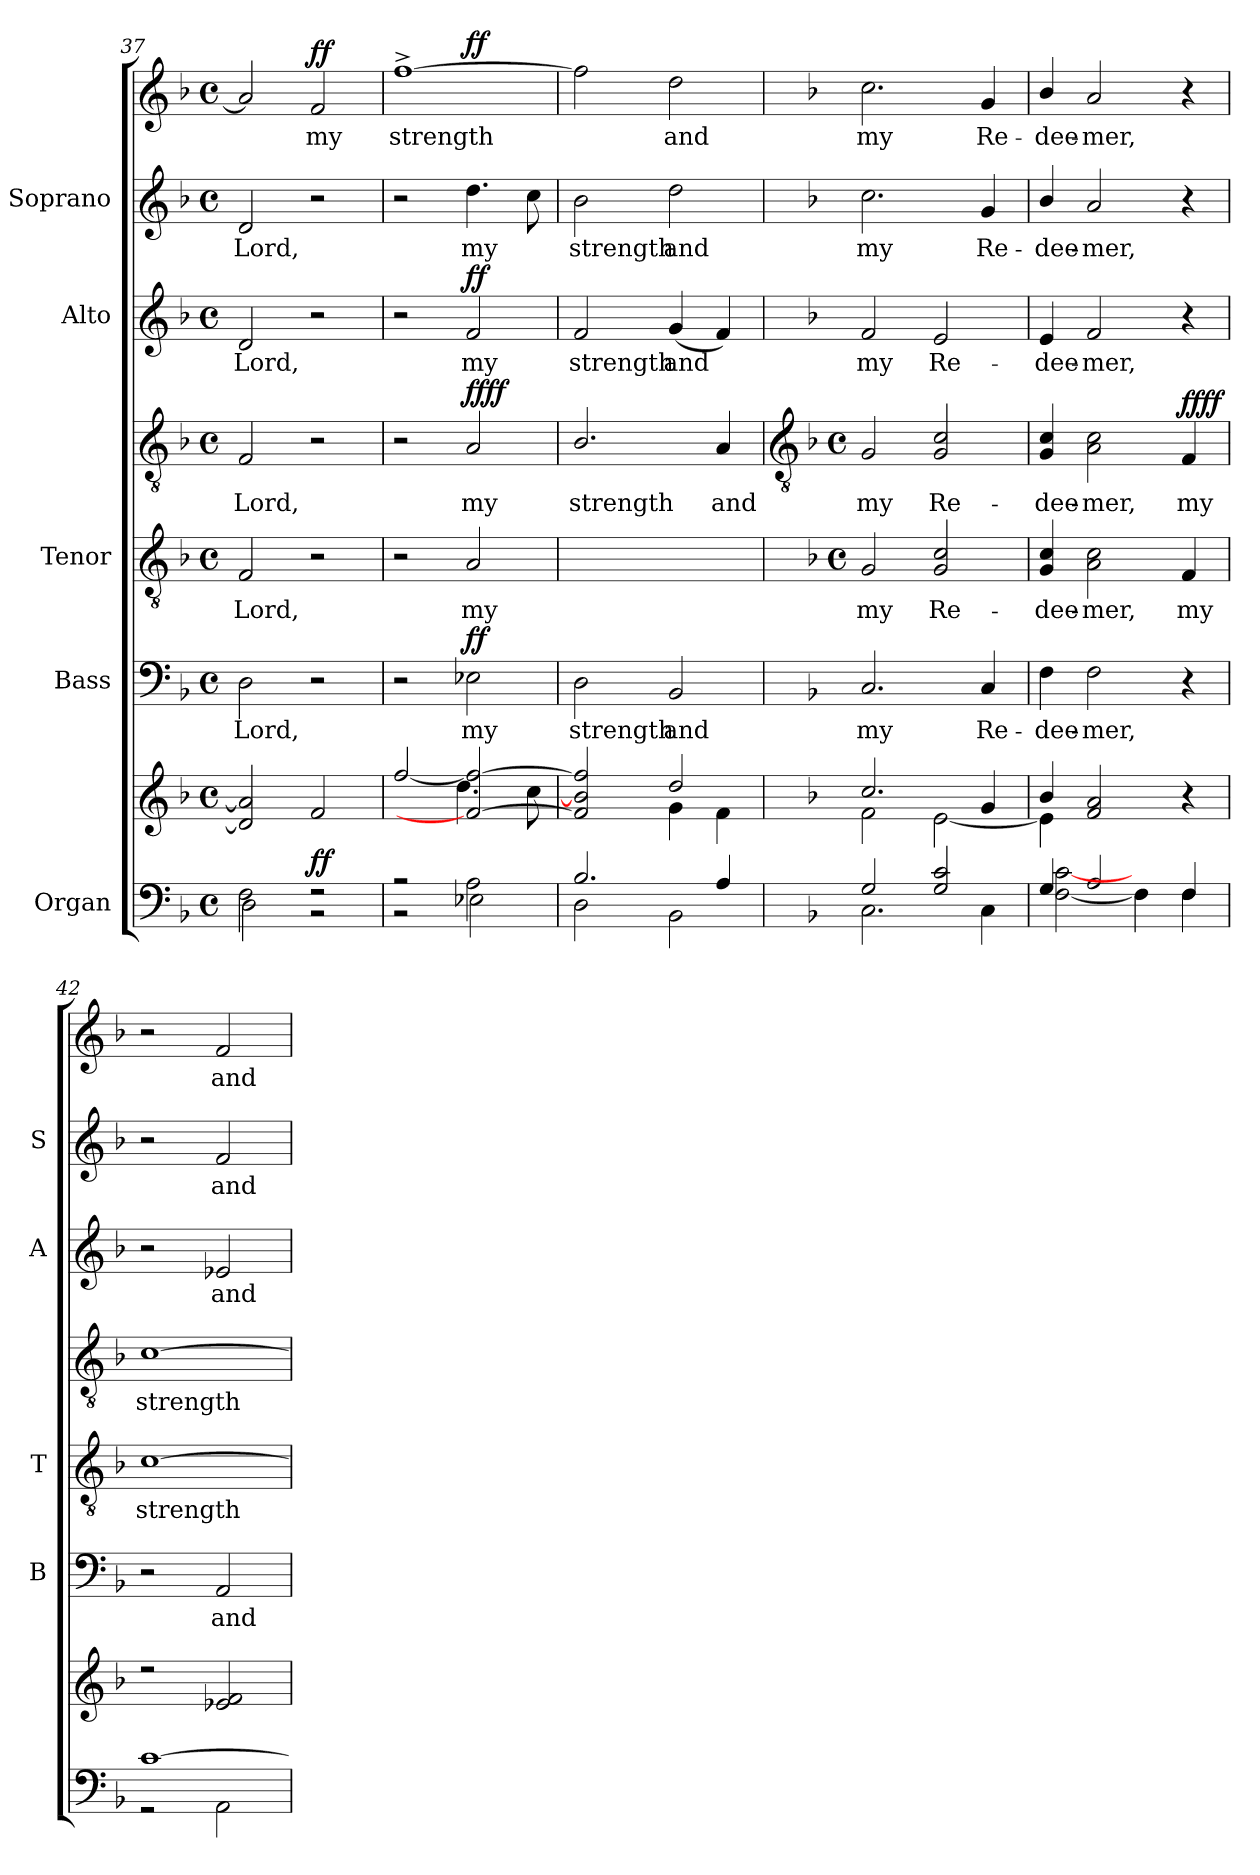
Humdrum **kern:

**kern	**kern	**dynam	**kern	**text	**dynam	**kern	**text	**kern	**text	**dynam	**kern	**text	**dynam	**kern	**text	**kern	**text	**dynam
*part5	*part5	*part5	*part4	*part4	*part4	*part3	*part3	*part3	*part3	*part3	*part2	*part2	*part2	*part1	*part1	*part1	*part1	*part1
*staff8	*staff7	*staff7/8	*staff6	*staff6	*staff6	*staff5	*staff5	*staff4	*staff4	*staff4/5	*staff3	*staff3	*staff3	*staff2	*staff2	*staff1	*staff1	*staff1/2
*I"Organ	*	*	*I"Bass	*	*	*I"Tenor	*	*	*	*	*I"Alto	*	*	*I"Soprano	*	*	*	*
*	*	*	*I'B	*	*	*I'T	*	*	*	*	*I'A	*	*	*I'S	*	*	*	*
*clefF4	*clefG2	*	*clefF4	*	*	*clefGv2	*	*clefGv2	*	*	*clefG2	*	*	*clefG2	*	*clefG2	*	*
*k[b-]	*k[b-]	*	*k[b-]	*	*	*k[b-]	*	*k[b-]	*	*	*k[b-]	*	*	*k[b-]	*	*k[b-]	*	*
*F:	*F:	*	*F:	*	*	*F:	*	*F:	*	*	*F:	*	*	*F:	*	*F:	*	*
*M4/4	*M4/4	*	*M4/4	*	*	*M4/4	*	*M4/4	*	*	*M4/4	*	*	*M4/4	*	*M4/4	*	*
*met(c)	*met(c)	*	*met(c)	*	*	*met(c)	*	*met(c)	*	*	*met(c)	*	*	*met(c)	*	*met(c)	*	*
=37	=37	=37	=37	=37	=37	=37	=37	=37	=37	=37	=37	=37	=37	=37	=37	=37	=37	=37
*^	*^	*	*	*	*	*	*	*	*	*	*	*	*	*	*	*	*	*
!	!	!	!	!	!	!LO:LY:b	!	!	!LO:LY:b	!	!LO:LY:b	!	!	!LO:LY:b	!	!	!LO:LY:b	!	!	!
2F\	2D	2d/] 2a/]	1ryy	.	2D	Lord,	.	2F	Lord,	2F	Lord,	.	2d	Lord,	.	2d	Lord,	2a]	.	.
!	!	!	!	!LO:DY:b	!	!	!	!	!	!	!	!	!	!	!	!	!	!	!LO:LY:b	!LO:DY:b
2r	2r	2f/	.	ff	2r	.	.	2r	.	2r	.	.	2r	.	.	2r	.	2f	my	ff
=38	=38	=38	=38	=38	=38	=38	=38	=38	=38	=38	=38	=38	=38	=38	=38	=38	=38	=38	=38	=38
!	!	!	!	!	!	!	!	!	!	!	!	!	!	!	!	!	!	!	!LO:LY:b	!
2r	2r	[2ff/	2ryy	.	2r	.	.	2r	.	2r	.	.	2r	.	.	2r	.	[1ff^	strength	.
!	!	!	!	!	!	!LO:LY:b	!LO:DY:b	!	!LO:LY:b	!	!LO:LY:b	!LO:DY:b=2	!	!LO:LY:b	!	!	!LO:LY:b	!	!	!
!	!	!	!	!	!	!	!	!	!	!	!	!LO:DY:n=1:b	!	!	!LO:DY:b	!	!	!	!	!LO:DY:b=2
2A\	2E-X	2f/_ 2ff/_	4.dd\	.	2E-X	my	ff	2A	my	2A	my	ff ff	2f	my	ff	4.dd	my	.	.	ff
.	.	.	8cc\	.	.	.	.	.	.	.	.	.	.	.	.	8cc	.	.	.	.
=39	=39	=39	=39	=39	=39	=39	=39	=39	=39	=39	=39	=39	=39	=39	=39	=39	=39	=39	=39	=39
!	!	!	!	!	!	!LO:LY:b	!	!	!	!	!LO:LY:b	!	!	!LO:LY:b	!	!	!LO:LY:b	!	!	!
2.B-/	2D	2f/] 2b-/] 2ff/]	4ryy	.	2D	strength	.	1ryy	.	2.B-/	strength	.	2f	strength	.	2b-	strength	2ff]	.	.
.	.	.	4ryy	.	.	.	.	.	.	.	.	.	.	.	.	.	.	.	.	.
!	!	!	!	!	!	!LO:LY:b	!	!	!	!	!	!	!	!LO:LY:b	!	!	!LO:LY:b	!	!LO:LY:b	!
.	2BB-\	2dd/	4g\	.	2BB-	and	.	.	.	.	.	.	(<4g	and	.	2dd	and	2dd	and	.
!	!	!	!	!	!	!	!	!	!	!	!LO:LY:b	!	!	!	!	!	!	!	!	!
4A/	.	.	4f\	.	.	.	.	.	.	4A	and	.	4f)	.	.	.	.	.	.	.
!!LO:LB:g=z
=40	=40	=40	=40	=40	=40	=40	=40	=40	=40	=40	=40	=40	=40	=40	=40	=40	=40	=40	=40	=40
*	*	*	*	*	*	*	*	*	*	*clefGv2	*	*	*	*	*	*	*	*	*	*
*	*	*	*	*	*	*	*	*k[b-]	*	*k[b-]	*	*	*	*	*	*	*	*	*	*
*	*	*	*	*	*	*	*	*F:	*	*F:	*	*	*	*	*	*	*	*	*	*
*	*	*	*	*	*	*	*	*M4/4	*	*M4/4	*	*	*	*	*	*	*	*	*	*
*	*	*	*	*	*	*	*	*met(c)	*	*met(c)	*	*	*	*	*	*	*	*	*	*
!	!	!	!	!	!	!LO:LY:b	!	!	!LO:LY:b	!	!LO:LY:b	!	!	!LO:LY:b	!	!	!LO:LY:b	!	!LO:LY:b	!
2G/	2.C\	2.cc/	2f\	.	2.C	my	.	2G	my	2G	my	.	2f	my	.	2.cc	-my	2.cc	my	.
!	!	!	!	!	!	!	!	!	!LO:LY:b	!	!LO:LY:b	!	!	!LO:LY:b	!	!	!	!	!	!
2G/ 2c/	.	.	[2e\	.	.	.	.	2G 2c	Re-	2G 2c	Re-	.	2e	Re-	.	.	.	.	.	.
!	!	!	!	!	!	!LO:LY:b	!	!	!	!	!	!	!	!	!	!	!LO:LY:b	!	!LO:LY:b	!
.	4C\	4g/	.	.	4C	Re-	.	.	.	.	.	.	.	.	.	4g	Re-	4g	Re-	.
=41	=41	=41	=41	=41	=41	=41	=41	=41	=41	=41	=41	=41	=41	=41	=41	=41	=41	=41	=41	=41
!	!	!	!	!	!	!LO:LY:b	!	!	!LO:LY:b	!	!LO:LY:b	!	!	!LO:LY:b	!	!	!LO:LY:b	!	!LO:LY:b	!
4G/	[2F\ [2c\	4b-/	4e\]	.	4F	-dee-	.	4G 4c	-dee-	4G 4c	-dee-	.	4e	-dee-	.	4b-/	dee-	4b-/	-dee-	.
!	!	!	!	!	!	!LO:LY:b	!	!	!LO:LY:b	!	!LO:LY:b	!	!	!LO:LY:b	!	!	!LO:LY:b	!	!LO:LY:b	!
2A/	.	2f/ 2a/	2.ryy	.	2F	-mer,	.	2A 2c	-mer,	2A 2c	-mer,	.	2f	-mer,	.	2a	-mer,	2a	-mer,	.
.	4F\]	.	.	.	.	.	.	.	.	.	.	.	.	.	.	.	.	.	.	.
!	!	!	!	!	!	!	!	!	!LO:LY:b	!	!LO:LY:b	!LO:DY:b=2	!	!	!	!	!	!	!	!
!	!	!	!	!	!	!	!	!	!	!	!	!LO:DY:n=1:b	!	!	!	!	!	!	!	!
4F/	4F\	4r	.	.	4r	.	.	4F	my	4F	my	ff ff	4r	.	.	4r	.	4r	.	.
=42	=42	=42	=42	=42	=42	=42	=42	=42	=42	=42	=42	=42	=42	=42	=42	=42	=42	=42	=42	=42
!	!	!	!	!	!	!	!	!	!LO:LY:b	!	!LO:LY:b	!	!	!	!	!	!	!	!	!
[1c/	2r	2r	1ryy	.	2r	.	.	[1c	strength	[1c	strength	.	2r	.	.	2r	.	2r	.	.
!	!	!	!	!	!	!LO:LY:b	!	!	!	!	!	!	!	!LO:LY:b	!	!	!LO:LY:b	!	!LO:LY:b	!
.	2AA\	2e-X/ 2f/	.	.	2AA	and	.	.	.	.	.	.	2e-X	and	.	2f	and	2f	and	.
*v	*v	*	*	*	*	*	*	*	*	*	*	*	*	*	*	*	*	*	*	*
*	*v	*v	*	*	*	*	*	*	*	*	*	*	*	*	*	*	*	*	*
=	=	=	=	=	=	=	=	=	=	=	=	=	=	=	=	=	=	=
*-	*-	*-	*-	*-	*-	*-	*-	*-	*-	*-	*-	*-	*-	*-	*-	*-	*-	*-
